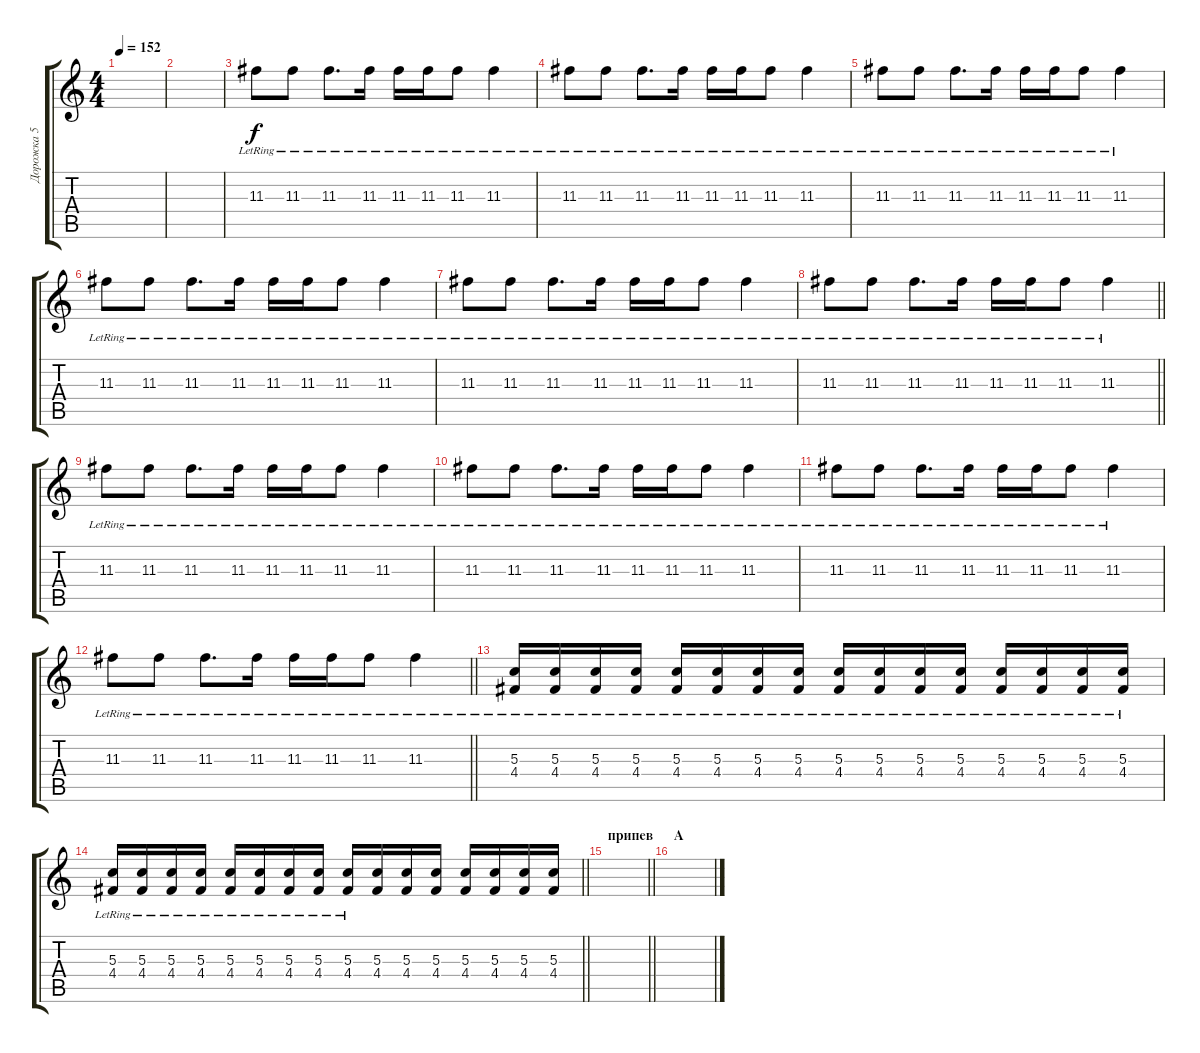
\track ("Дорожка 5" "Дорожка 5") {instrument overdrivenguitar}
\staff {score tabs}
\tuning (E4 B3 G3 D3 A2 E2) {hide}
\ts (4 4)
\tempo 152
\clef g2
\ks c
|
|
11.3{lr}.8 11.3{lr}.8 11.3{lr}.8{d} 11.3{lr}.16 11.3{lr}.16 11.3{lr}.16 11.3{lr}.8 11.3{lr}.4 |
11.3{lr}.8 11.3{lr}.8 11.3{lr}.8{d} 11.3{lr}.16 11.3{lr}.16 11.3{lr}.16 11.3{lr}.8 11.3{lr}.4 |
11.3{lr}.8 11.3{lr}.8 11.3{lr}.8{d} 11.3{lr}.16 11.3{lr}.16 11.3{lr}.16 11.3{lr}.8 11.3{lr}.4 |
11.3{lr}.8 11.3{lr}.8 11.3{lr}.8{d} 11.3{lr}.16 11.3{lr}.16 11.3{lr}.16 11.3{lr}.8 11.3{lr}.4 |
11.3{lr}.8 11.3{lr}.8 11.3{lr}.8{d} 11.3{lr}.16 11.3{lr}.16 11.3{lr}.16 11.3{lr}.8 11.3{lr}.4 |
\barLineRight lightlight
11.3{lr}.8 11.3{lr}.8 11.3{lr}.8{d} 11.3{lr}.16 11.3{lr}.16 11.3{lr}.16 11.3{lr}.8 11.3{lr}.4 |
11.3{lr}.8 11.3{lr}.8 11.3{lr}.8{d} 11.3{lr}.16 11.3{lr}.16 11.3{lr}.16 11.3{lr}.8 11.3{lr}.4 |
11.3{lr}.8 11.3{lr}.8 11.3{lr}.8{d} 11.3{lr}.16 11.3{lr}.16 11.3{lr}.16 11.3{lr}.8 11.3{lr}.4 |
11.3{lr}.8 11.3{lr}.8 11.3{lr}.8{d} 11.3{lr}.16 11.3{lr}.16 11.3{lr}.16 11.3{lr}.8 11.3{lr}.4 |
\barLineRight lightlight
11.3{lr}.8 11.3{lr}.8 11.3{lr}.8{d} 11.3{lr}.16 11.3{lr}.16 11.3{lr}.16 11.3{lr}.8 11.3{lr}.4 |
(5.3{lr} 4.4{lr}).16 (5.3{lr} 4.4{lr}).16 (5.3{lr} 4.4{lr}).16 (5.3{lr} 4.4{lr}).16 (5.3{lr} 4.4{lr}).16 (5.3{lr} 4.4{lr}).16 (5.3{lr} 4.4{lr}).16 (5.3{lr} 4.4{lr}).16 (5.3{lr} 4.4{lr}).16 (5.3{lr} 4.4{lr}).16 (5.3{lr} 4.4{lr}).16 (5.3{lr} 4.4{lr}).16 (5.3{lr} 4.4{lr}).16 (5.3{lr} 4.4{lr}).16 (5.3{lr} 4.4{lr}).16 (5.3{lr} 4.4{lr}).16 |
\barLineRight lightlight
(5.3{lr} 4.4{lr}).16 (5.3{lr} 4.4{lr}).16 (5.3{lr} 4.4{lr}).16 (5.3{lr} 4.4{lr}).16 (5.3{lr} 4.4{lr}).16 (5.3{lr} 4.4{lr}).16 (5.3{lr} 4.4{lr}).16 (5.3{lr} 4.4{lr}).16 (5.3{lr} 4.4{lr}).16 (5.3 4.4).16 (5.3 4.4).16 (5.3 4.4).16 (5.3 4.4).16 (5.3 4.4).16 (5.3 4.4).16 (5.3 4.4).16 |
\section ("" "припев")
\barLineRight lightlight
|
\section ("" "А")
